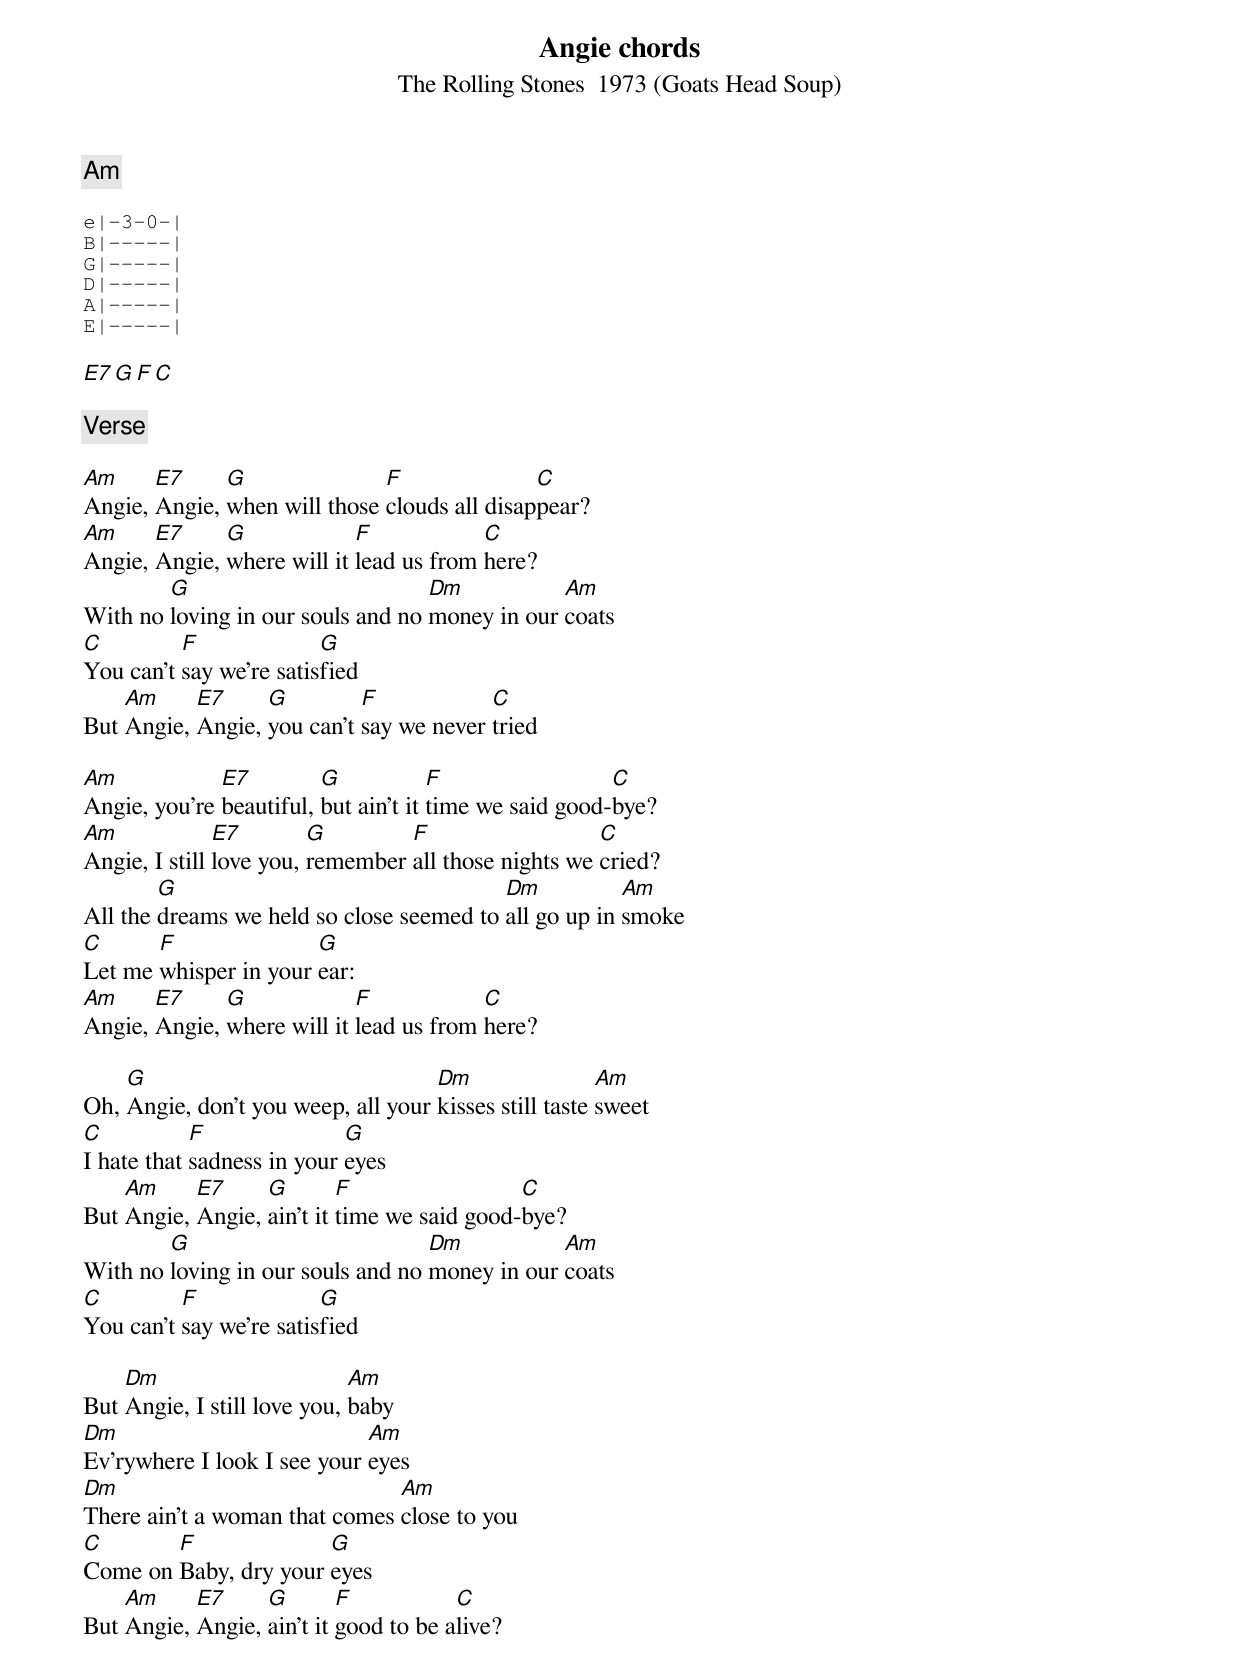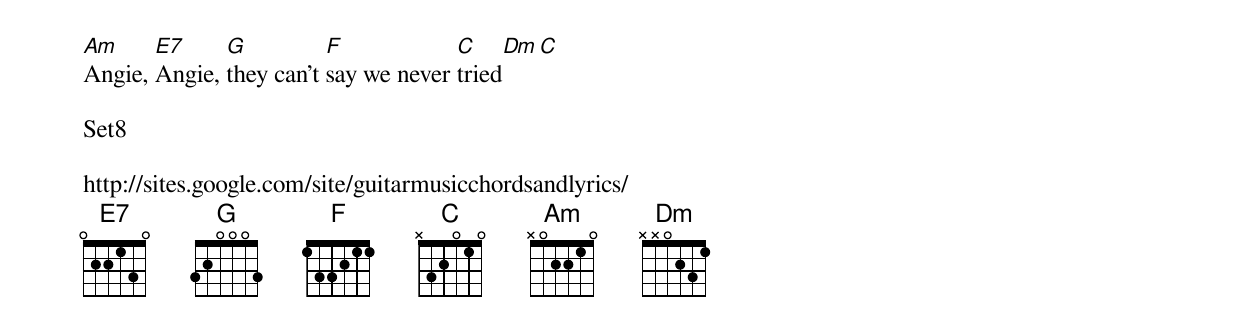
Angie chords
The Rolling Stones  1973 (Goats Head Soup)

Am

e|-3-0-|
B|-----|
G|-----|
D|-----|
A|-----|
E|-----|

E7 G F C

[Verse]

Am     E7     G               F               C
Angie, Angie, when will those clouds all disappear?
Am     E7     G             F            C
Angie, Angie, where will it lead us from here?
        G                          Dm           Am
With no loving in our souls and no money in our coats
C         F              G
You can't say we're satisfied
    Am     E7     G         F            C
But Angie, Angie, you can't say we never tried

Am            E7         G            F                 C
Angie, you're beautiful, but ain't it time we said good-bye?
Am             E7        G        F                   C
Angie, I still love you, remember all those nights we cried?
        G                                 Dm           Am
All the dreams we held so close seemed to all go up in smoke
C      F               G
Let me whisper in your ear:
Am     E7     G             F            C
Angie, Angie, where will it lead us from here?

    G                               Dm                 Am
Oh, Angie, don't you weep, all your kisses still taste sweet
C           F               G
I hate that sadness in your eyes
    Am     E7     G        F                 C
But Angie, Angie, ain't it time we said good-bye?
        G                          Dm           Am
With no loving in our souls and no money in our coats
C         F              G
You can't say we're satisfied

    Dm                       Am
But Angie, I still love you, baby
Dm                           Am
Ev'rywhere I look I see your eyes
Dm                             Am
There ain't a woman that comes close to you
C       F              G
Come on Baby, dry your eyes
    Am     E7     G        F           C
But Angie, Angie, ain't it good to be alive?
Am     E7     G          F            C     Dm C
Angie, Angie, they can't say we never tried

Set8

http://sites.google.com/site/guitarmusicchordsandlyrics/
